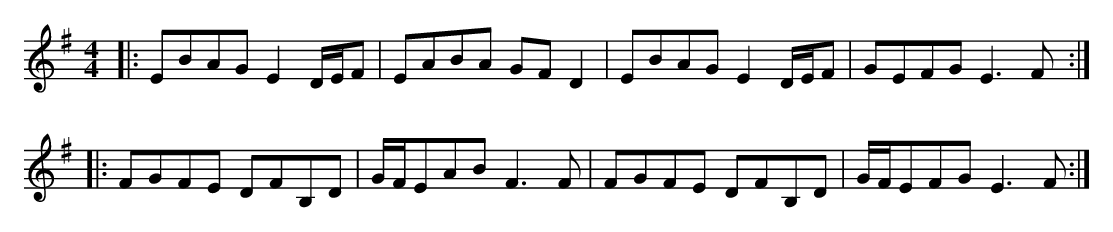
X:1
M:4/4
K:Emin
|:EBAG E2D/E/F|EABA GFD2|EBAG E2D/E/F|GEFG E3F:|
|:FGFE DFB,D|G/F/EAB F3F|FGFE DFB,D|G/F/EFG E3F:|
